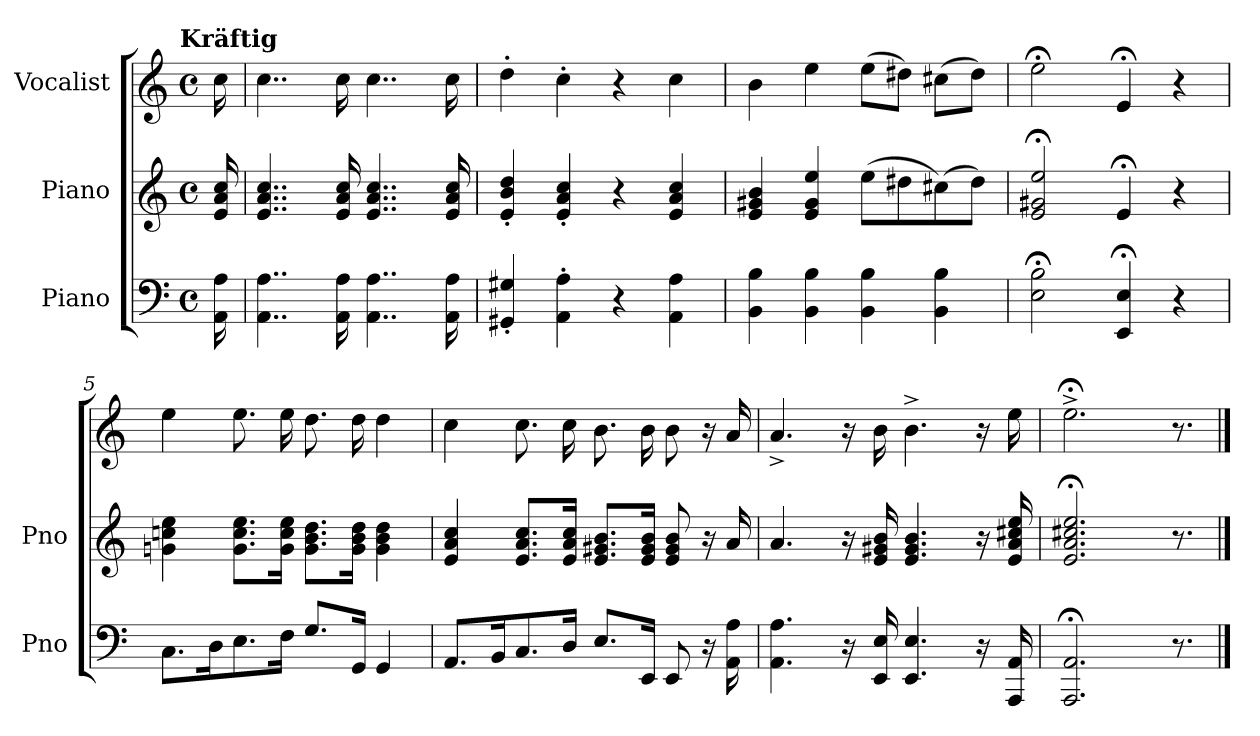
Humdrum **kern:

**kern	**kern	**kern
*part3	*part2	*part1
*staff3	*staff2	*staff1
*I"Piano	*I"Piano	*I"Vocalist
*I'Pno	*I'Pno	*
*clefF4	*clefG2	*clefG2
*k[]	*k[]	*k[]
*a:	*a:	*a:
!!LO:TX:omd:t=Kräftig
*M4/4	*M4/4	*M4/4
*met(c)	*met(c)	*met(c)
*MM92	*MM92	*MM92
=	=	=
16AA 16A	16e 16a 16cc	16cc
=1	=1	=1
4..AA 4..A	4..e 4..a 4..cc	4..cc
16AA 16A	16e 16a 16cc	16cc
4..AA 4..A	4..e 4..a 4..cc	4..cc
16AA 16A	16e 16a 16cc	16cc
=2	=2	=2
4GG#X' 4G#X'	4e' 4b' 4dd'	4dd'
4AA' 4A'	4e' 4a' 4cc'	4cc'
4r	4r	4r
4AA 4A	4e 4a 4cc	4cc
=3	=3	=3
4BB 4B	4e 4g#X 4b	4b
4BB 4B	4e 4g# 4ee	4ee
4BB 4B	(8eeL	(8eeL
.	8dd#X	8dd#XJ)
4BB 4B	(8cc#X)	(8cc#XL
.	8dd#J)	8dd#J)
=4	=4	=4
2E;< 2B;<	2e;< 2g#X;< 2ee;<	2ee;<
4EE;< 4E;<	4e;<	4e;<
4r	4r	4r
=5	=5	=5
8.CL	4gn 4ccn 4ee	4ee
16DK	.	.
8.E	8.g 8.cc 8.eeL	8.ee
16FJk	16g 16cc 16eeJk	16ee
8.GL	8.g 8.b 8.ddL	8.dd
16GGJk	16g 16b 16ddJk	16dd
4GG	4g 4b 4dd	4dd
=6	=6	=6
8.AAL	4e 4a 4cc	4cc
16BBK	.	.
8.C	8.e 8.a 8.ccL	8.cc
16DJk	16e 16a 16ccJk	16cc
8.EL	8.e 8.g#X 8.bL	8.b
16EEJk	16e 16g# 16bJk	16b
8EE	8e 8g# 8b	8b
16r	16r	16r
16AA 16A	16a	16a
=7	=7	=7
4.AA 4.A	4.a	4.a^
16r	16r	16r
16EE 16E	16e 16g#X 16b	16b
4.EE 4.E	4.e 4.g# 4.b	4.b^
16r	16r	16r
16AAA 16AA	16e 16a 16cc#X 16ee	16ee
=8	=8	=8
2.AAA;< 2.AA;<	2.e;< 2.a;< 2.cc#X;< 2.ee;<	2.ee;<^
8.r	8.r	8.r
==	==	==
*-	*-	*-
